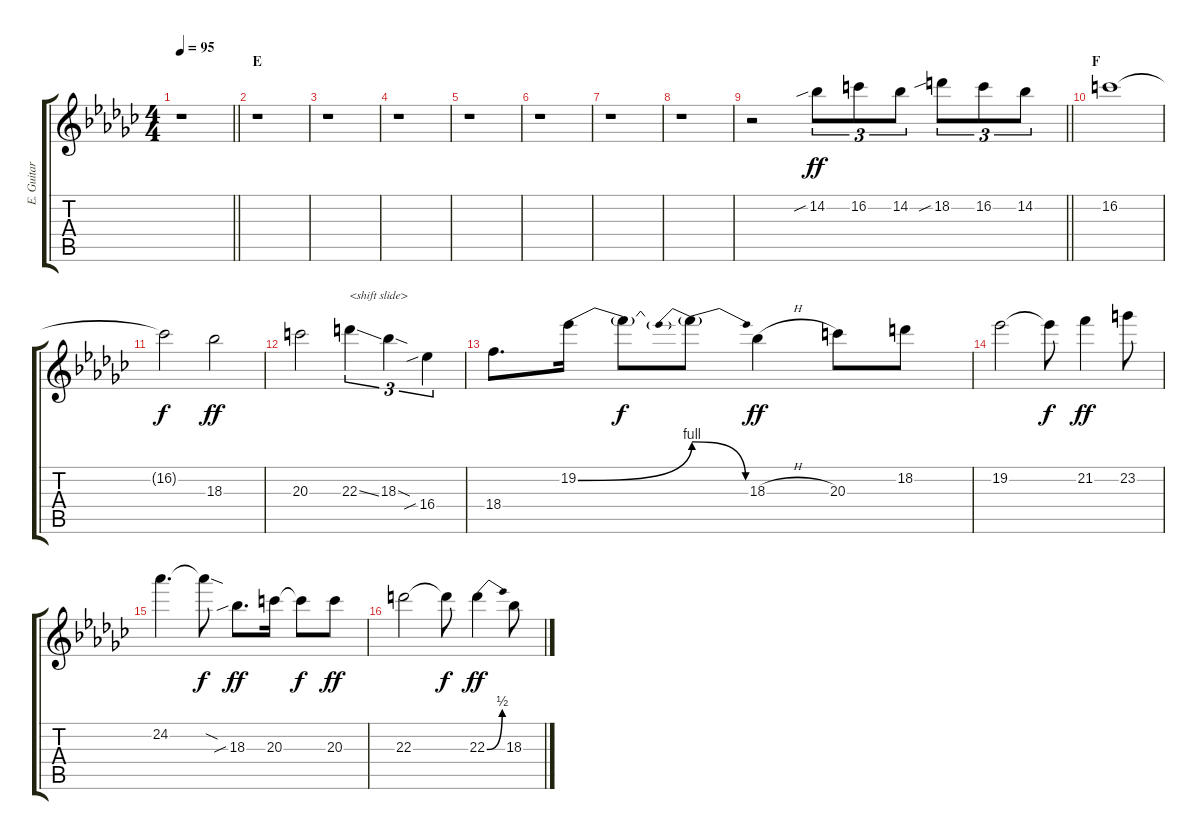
\track ("E. Guitar IV" "E. Guitar ") {instrument overdrivenguitar}
\staff {score tabs}
\tuning (Db4 Ab3 E3 B2 Gb2 B1) {hide}
\ts (4 4)
\tempo 95
\clef g2
\barLineRight lightlight
\ks gb
r.1{dy ff} |
\section ("" "E")
r.1 |
r.1 |
r.1 |
r.1 |
r.1 |
r.1 |
r.1 |
\barLineRight lightlight
r.2 14.2{sib}.8{tu (3 2)} 16.2.8{tu (3 2)} 14.2.8{tu (3 2)} 18.2{sib}.8{tu (3 2)} 16.2.8{tu (3 2)} 14.2.8{tu (3 2)} |
\section ("" "F")
16.2.1 |
16.2{t}.2{dy f} 18.3.2{dy ff} |
20.3.2 22.3{ss}.4{tu (3 2) txt "<shift slide>"} 18.3{sod}.4{tu (3 2)} 16.4{sib}.4{tu (3 2)} |
18.4.8{d} 19.2{be (bend 0 0 60 4)}.16 19.2{t}.8{dy f} 19.2{be (prebendrelease 0 4 60 0) t}.8 18.3{h}.4{dy ff} 20.3.8 18.2.8 |
19.2.2 19.2{t}.8{dy f} 21.2.4{dy ff} 23.2.8 |
24.2.4{d} 24.2{sod t}.8{dy f} 18.3{sib}.8{d dy ff} 20.3.16 20.3{t}.8{dy f} 20.3.8{dy ff} |
22.3.2 22.3{t}.8{dy f} 22.3{be (bend 0 0 60 2)}.4{dy ff} 18.3.8
